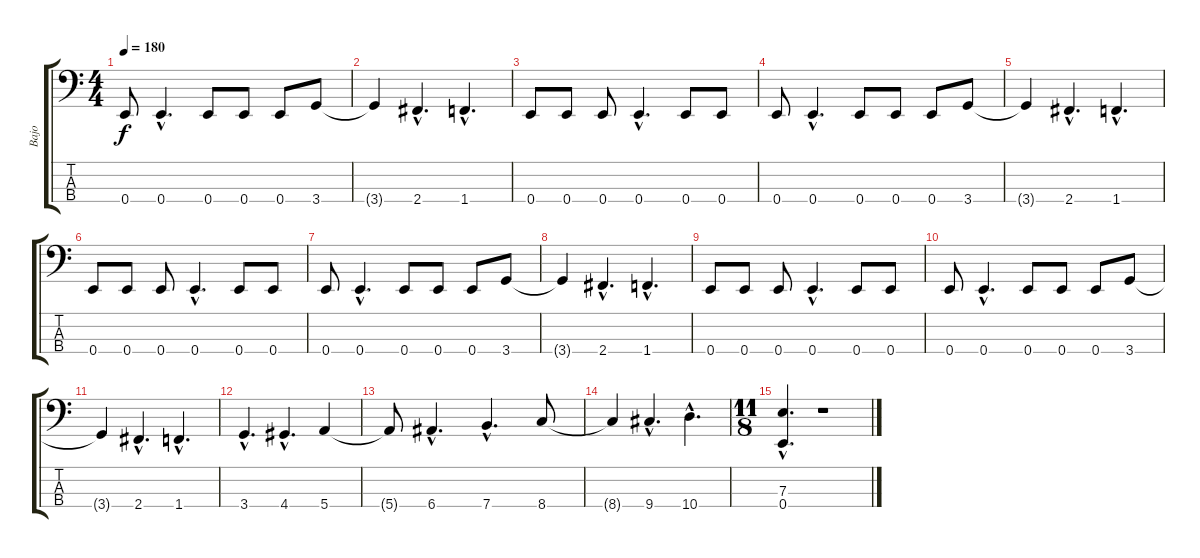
\track ("Bajo" "Bajo") {instrument electricbassfinger}
\staff {score tabs}
\tuning (G2 D2 A1 E1) {hide}
\ts (4 4)
\tempo 180
\clef f4
\ks c
0.4.8{dy f} 0.4{hac}.4{d} 0.4.8 0.4.8 0.4.8 3.4.8 |
3.4{t}.4 2.4{hac}.4{d} 1.4{hac}.4{d} |
0.4.8 0.4.8 0.4.8 0.4{hac}.4{d} 0.4.8 0.4.8 |
0.4.8 0.4{hac}.4{d} 0.4.8 0.4.8 0.4.8 3.4.8 |
3.4{t}.4 2.4{hac}.4{d} 1.4{hac}.4{d} |
0.4.8 0.4.8 0.4.8 0.4{hac}.4{d} 0.4.8 0.4.8 |
0.4.8 0.4{hac}.4{d} 0.4.8 0.4.8 0.4.8 3.4.8 |
3.4{t}.4 2.4{hac}.4{d} 1.4{hac}.4{d} |
0.4.8 0.4.8 0.4.8 0.4{hac}.4{d} 0.4.8 0.4.8 |
0.4.8 0.4{hac}.4{d} 0.4.8 0.4.8 0.4.8 3.4.8 |
3.4{t}.4 2.4{hac}.4{d} 1.4{hac}.4{d} |
3.4{hac}.4{d} 4.4{hac}.4{d} 5.4.4 |
5.4{t}.8 6.4{hac}.4{d} 7.4{hac}.4{d} 8.4.8 |
8.4{t}.4 9.4{hac}.4{d} 10.4{hac}.4{d} |
\ts (11 8)
(7.3{hac} 0.4{hac}).4{d} r.1
